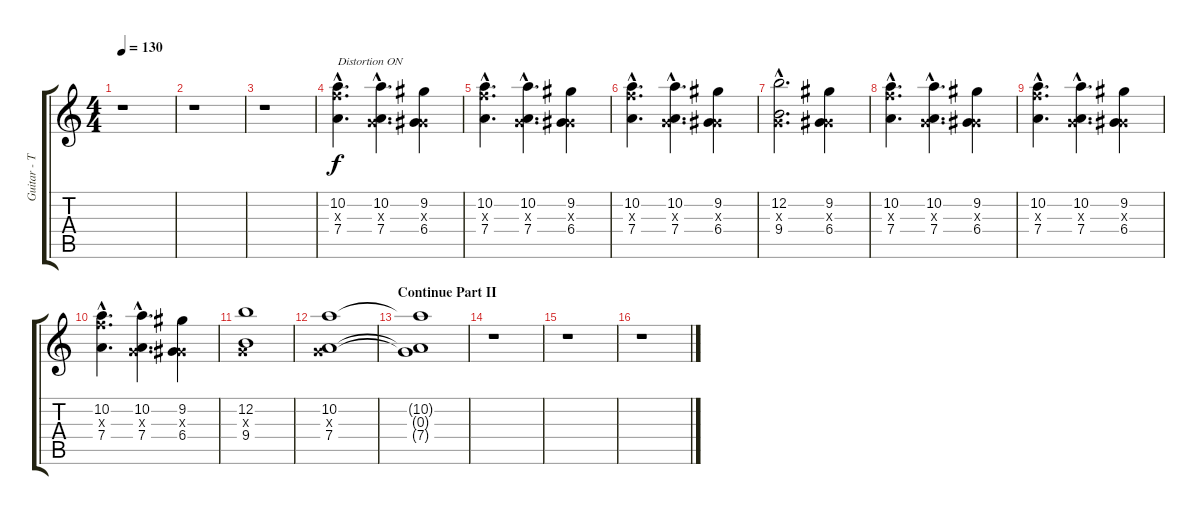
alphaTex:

\track ("Guitar - Tom Mattew Delonge" "Guitar - T") {instrument overdrivenguitar}
\staff {score tabs}
\tuning (E4 B3 G3 D3 A2 E2) {hide}
\ts (4 4)
\tempo 130
\clef g2
\ks c
r.1{dy f} |
r.1 |
r.1 |
(10.2{hac} 10.3{hac x} 7.4{hac}).4{d txt "Distortion ON" instrument distortionguitar} (10.2{hac} 0.3{hac x} 7.4{hac}).4{d} (9.2 0.3{x} 6.4).4 |
(10.2{hac} 10.3{hac x} 7.4{hac}).4{d} (10.2{hac} 0.3{hac x} 7.4{hac}).4{d} (9.2 0.3{x} 6.4).4 |
(10.2{hac} 10.3{hac x} 7.4{hac}).4{d} (10.2{hac} 0.3{hac x} 7.4{hac}).4{d} (9.2 0.3{x} 6.4).4 |
(12.2{hac} 0.3{hac x} 9.4{hac}).2{d} (9.2 0.3{x} 6.4).4 |
(10.2{hac} 10.3{hac x} 7.4{hac}).4{d} (10.2{hac} 0.3{hac x} 7.4{hac}).4{d} (9.2 0.3{x} 6.4).4 |
(10.2{hac} 10.3{hac x} 7.4{hac}).4{d} (10.2{hac} 0.3{hac x} 7.4{hac}).4{d} (9.2 0.3{x} 6.4).4 |
(10.2{hac} 10.3{hac x} 7.4{hac}).4{d} (10.2{hac} 0.3{hac x} 7.4{hac}).4{d} (9.2 0.3{x} 6.4).4 |
(12.2 0.3{x} 9.4).1 |
(10.2 0.3{x} 7.4).1 |
\section ("" "Continue Part II")
(10.2{t} 0.3{t} 7.4{t}).1 |
r.1 |
r.1 |
r.1
